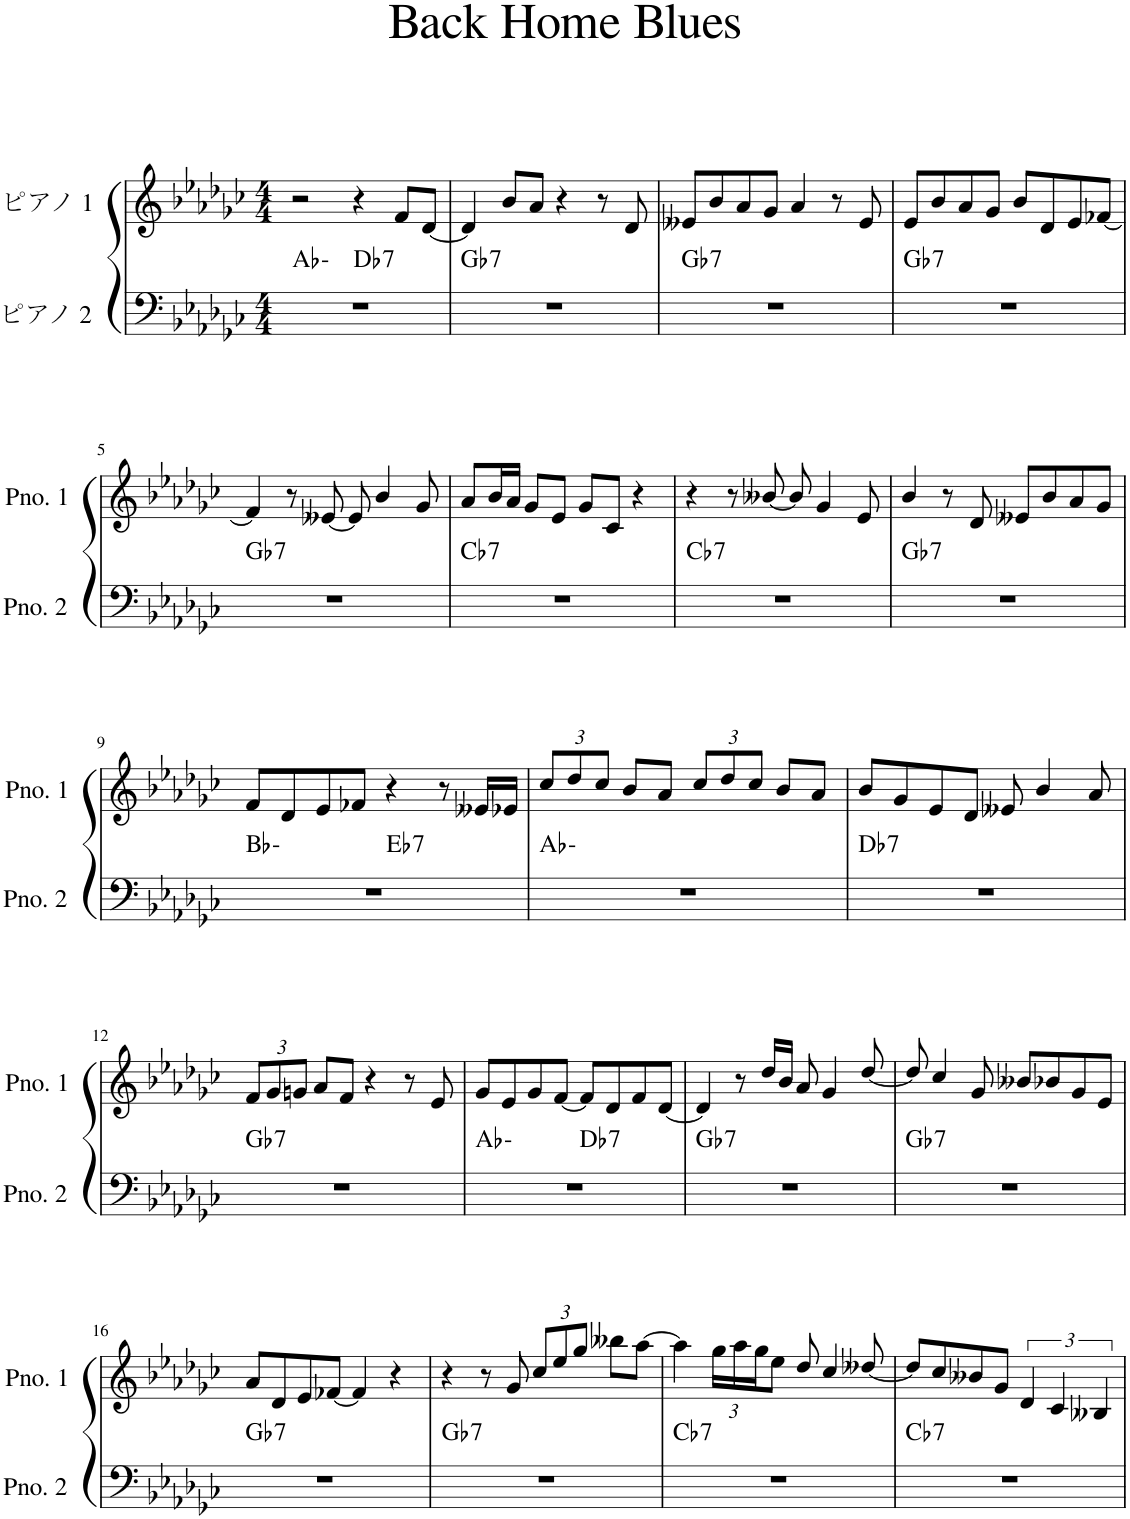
**kern	**harte	**kern
*part2	*part2	*part1
*staff2	*	*staff1
*I"ピアノ 2	*	*I"ピアノ 1
*clefF4	*	*clefG2
*k[b-e-a-d-g-c-]	*	*k[b-e-a-d-g-c-]
*M4/4	*	*M4/4
=1	=1	=1
*^	*	*
1r	2ryy	Ab:min	2r
!	!	!LO:H:kt=7	!
.	2ryy	Db:7	4r
.	.	.	8f/L
.	.	.	[8d-/J
=2	=2	=2	=2
!	!	!LO:H:kt=7	!
*v	*v	*	*
1r	Gb:7	4d-/]
.	.	8b-/L
.	.	8a-/J
.	.	4r
.	.	8r
.	.	8d-/
=3	=3	=3
!	!LO:H:kt=7	!
1r	Gb:7	8e--X/L
.	.	8b-/
.	.	8a-/
.	.	8g-/J
.	.	4a-/
.	.	8r
.	.	8e--/
=4	=4	=4
!	!LO:H:kt=7	!
1r	Gb:7	8e-/L
.	.	8b-/
.	.	8a-/
.	.	8g-/J
.	.	8b-/L
.	.	8d-/
.	.	8e-/
.	.	[8f-X/J
!!LO:LB:g=z
=5	=5	=5
!	!LO:H:kt=7	!
1r	Gb:7	4f-/]
.	.	8r
.	.	[8e--X/
.	.	8e--/]
.	.	4b-/
.	.	8g-/
=6	=6	=6
!	!LO:H:kt=7	!
1r	Cb:7	8a-/L
.	.	16b-/L
.	.	16a-/JJ
.	.	8g-/L
.	.	8e-/J
.	.	8g-/L
.	.	8c-/J
.	.	4r
=7	=7	=7
!	!LO:H:kt=7	!
1r	Cb:7	4r
.	.	8r
.	.	[8b--X/
.	.	8b--/]
.	.	4g-/
.	.	8e-/
=8	=8	=8
!	!LO:H:kt=7	!
1r	Gb:7	4b-/
.	.	8r
.	.	8d-/
.	.	8e--X/L
.	.	8b-/
.	.	8a-/
.	.	8g-/J
!!LO:LB:g=z
=9	=9	=9
*^	*	*
1r	2ryy	Bb:min	8f/L
.	.	.	8d-/
.	.	.	8e-/
.	.	.	8f-X/J
!	!	!LO:H:kt=7	!
.	2ryy	Eb:7	4r
.	.	.	8r
.	.	.	16e--X/LL
.	.	.	16e-X/JJ
*v	*v	*	*
=10	=10	=10
*	*	*Xbrackettup
1r	Ab:min	12cc-/L
.	.	12dd-/
.	.	12cc-/J
.	.	8b-/L
.	.	8a-/J
.	.	12cc-/L
.	.	12dd-/
.	.	12cc-/J
.	.	8b-/L
.	.	8a-/J
=11	=11	=11
!	!LO:H:kt=7	!
1r	Db:7	8b-/L
.	.	8g-/
.	.	8e-/
.	.	8d-/J
.	.	8e--X/
.	.	4b-/
.	.	8a-/
!!LO:LB:g=z
=12	=12	=12
!	!LO:H:kt=7	!
1r	Gb:7	12f/L
.	.	12g-/
.	.	12gn/J
.	.	8a-/L
.	.	8f/J
.	.	4r
.	.	8r
.	.	8e-/
=13	=13	=13
*^	*	*
1r	2ryy	Ab:min	8g-/L
.	.	.	8e-/
.	.	.	8g-/
.	.	.	[8f/J
!	!	!LO:H:kt=7	!
.	2ryy	Db:7	8f/L]
.	.	.	8d-/
.	.	.	8f/
.	.	.	[8d-/J
=14	=14	=14	=14
!	!	!LO:H:kt=7	!
*v	*v	*	*
1r	Gb:7	4d-/]
.	.	8r
.	.	16dd-/LL
.	.	16b-/JJ
.	.	8a-/
.	.	4g-/
.	.	[8dd-/
=15	=15	=15
!	!LO:H:kt=7	!
1r	Gb:7	8dd-/]
.	.	4cc-/
.	.	8g-/
.	.	8b--X/L
.	.	8b-X/
.	.	8g-/
.	.	8e-/J
!!LO:LB:g=z
=16	=16	=16
!	!LO:H:kt=7	!
1r	Gb:7	8a-/L
.	.	8d-/
.	.	8e-/
.	.	[8f-X/J
.	.	4f-/]
.	.	4r
=17	=17	=17
!	!LO:H:kt=7	!
1r	Gb:7	4r
.	.	8r
.	.	8g-/
.	.	12cc-/L
.	.	12ee-/
.	.	12gg-/J
.	.	8bb--X\L
.	.	[8aa-\J
=18	=18	=18
!	!LO:H:kt=7	!
1r	Cb:7	4aa-\]
.	.	24gg-\LL
.	.	24aa-\
.	.	24gg-\J
.	.	8ee-\J
.	.	8dd-/
.	.	4cc-/
.	.	[8dd--X/
=19	=19	=19
!	!LO:H:kt=7	!
1r	Cb:7	8dd--/L]
.	.	8cc-/
.	.	8b--X/
.	.	8g-/J
*	*	*brackettup
.	.	6d-/
.	.	6c-/
.	.	6B--X/
=	=	=
*-	*-	*-
